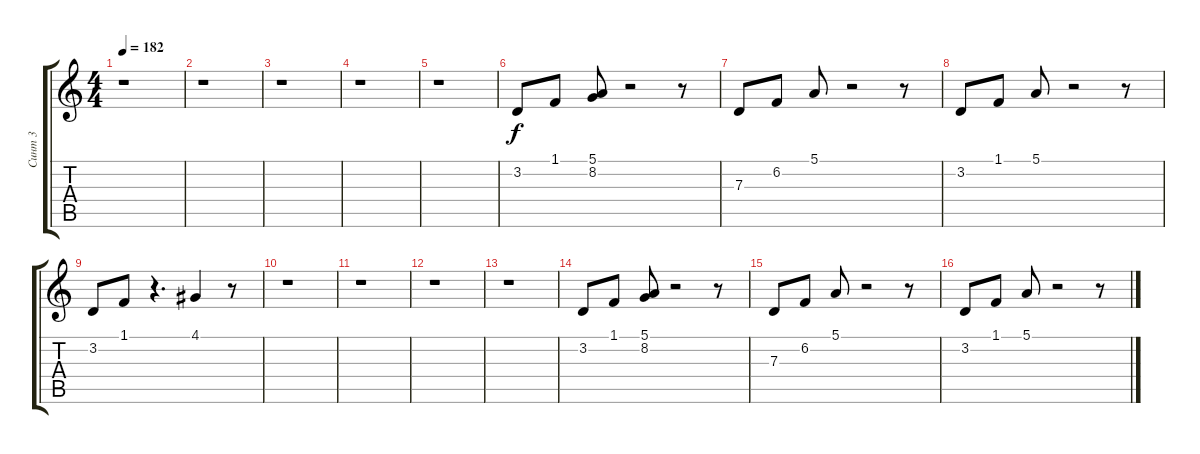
\track ("Синт 3" "Синт 3") {instrument xylophone}
\staff {score tabs}
\tuning (E4 B3 G3 D3 A2 E2) {hide}
\ts (4 4)
\tempo 182
\clef g2
\ks c
r.1{dy f} |
r.1 |
r.1 |
r.1 |
r.1 |
3.2.8 1.1.8 (5.1 8.2).8 r.2 r.8 |
7.3.8 6.2.8 5.1.8 r.2 r.8 |
3.2.8 1.1.8 5.1.8 r.2 r.8 |
3.2.8 1.1.8 r.4{d} 4.1.4 r.8 |
r.1 |
r.1 |
r.1 |
r.1 |
3.2.8 1.1.8 (5.1 8.2).8 r.2 r.8 |
7.3.8 6.2.8 5.1.8 r.2 r.8 |
3.2.8 1.1.8 5.1.8 r.2 r.8
